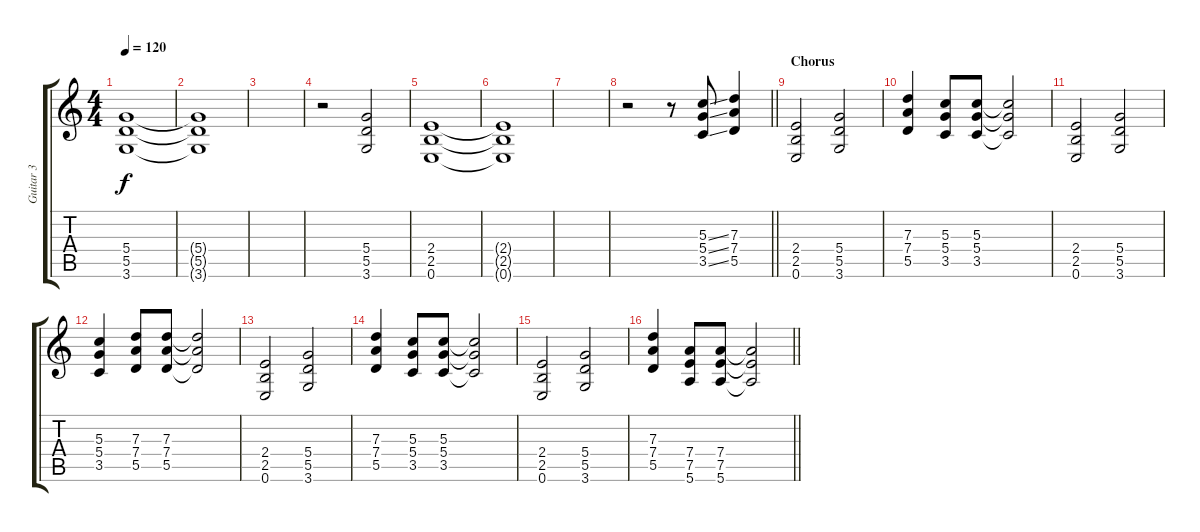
\track ("Guitar 3" "Guitar 3") {instrument distortionguitar}
\staff {score tabs}
\tuning (E4 B3 G3 D3 A2 E2) {hide}
\ts (4 4)
\tempo 120
\clef g2
\ks c
(5.4 5.5 3.6).1{dy f} |
(5.4{t} 5.5{t} 3.6{t}).1 |
|
r.2 (5.4 5.5 3.6).2 |
(2.4 2.5 0.6).1 |
(2.4{t} 2.5{t} 0.6{t}).1 |
|
\barLineRight lightlight
r.2 r.8 (5.3{ss} 5.4{ss} 3.5{ss}).8 (7.3 7.4 5.5).4 |
\section ("" "Chorus")
(2.4 2.5 0.6).2 (5.4 5.5 3.6).2 |
(7.3 7.4 5.5).4 (5.3 5.4 3.5).8 (5.3 5.4 3.5).8 (5.3{t} 5.4{t} 3.5{t}).2 |
(2.4 2.5 0.6).2 (5.4 5.5 3.6).2 |
(5.3 5.4 3.5).4 (7.3 7.4 5.5).8 (7.3 7.4 5.5).8 (7.3{t} 7.4{t} 5.5{t}).2 |
(2.4 2.5 0.6).2 (5.4 5.5 3.6).2 |
(7.3 7.4 5.5).4 (5.3 5.4 3.5).8 (5.3 5.4 3.5).8 (5.3{t} 5.4{t} 3.5{t}).2 |
(2.4 2.5 0.6).2 (5.4 5.5 3.6).2 |
\barLineRight lightlight
(7.3 7.4 5.5).4 (7.4 7.5 5.6).8 (7.4 7.5 5.6).8 (7.4{t} 7.5{t} 5.6{t}).2
